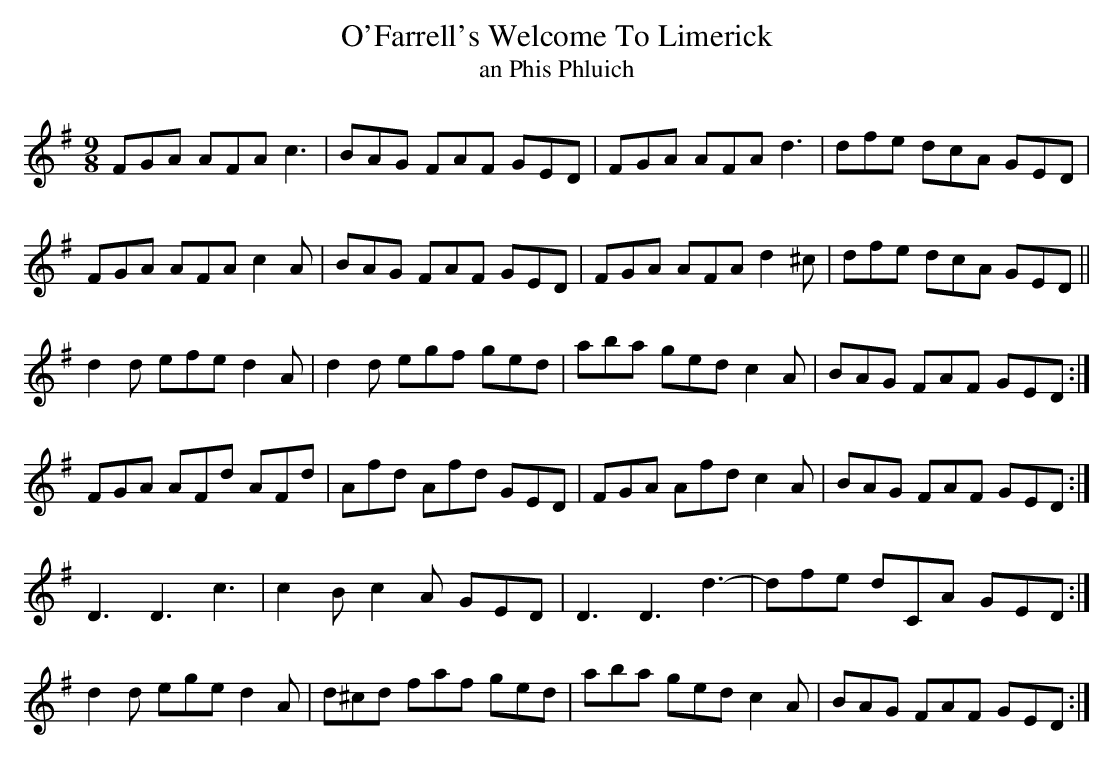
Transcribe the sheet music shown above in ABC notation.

X:1
T:O'Farrell's Welcome To Limerick
T:an Phis Phluich
M:9/8
K:D Mixolydian
FGA AFA c3|BAG FAF GED|FGA AFA d3|dfe dcA GED|
FGA AFA c2A|BAG FAF GED|FGA AFA d2^c|dfe dcA GED||
d2d efe d2A|d2d egf ged|aba ged c2A|BAG FAF GED :|
FGA AFd AFd|Afd Afd GED|FGA Afd c2A|BAG FAF GED :|
D3 D3 c3|c2B c2A GED|D3 D3 d3-|dfe dCA GED :|
d2d ege d2A|d^cd faf ged|aba ged c2A|BAG FAF GED :|
